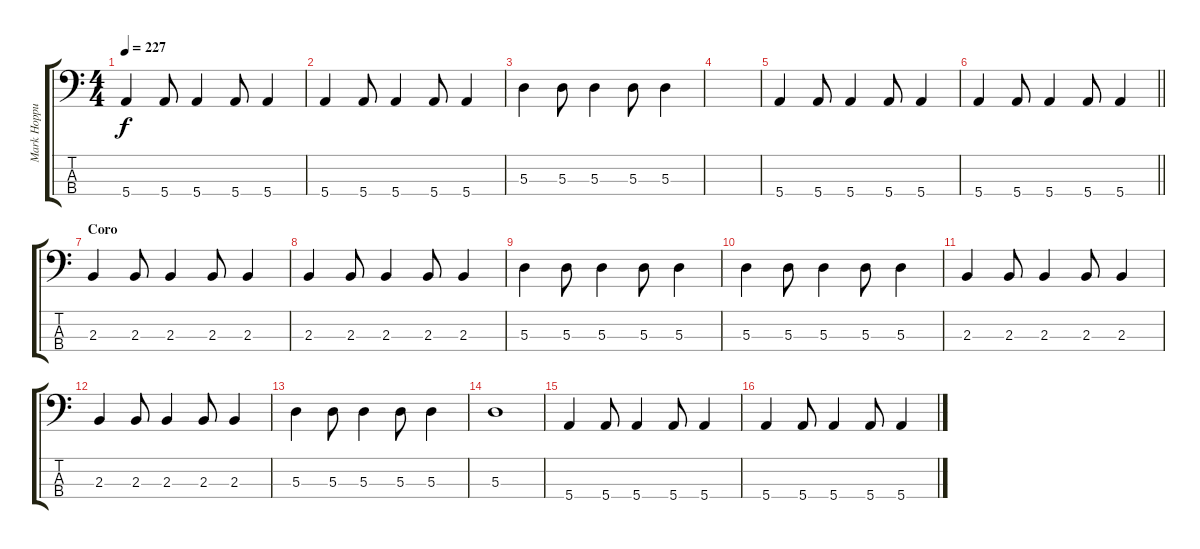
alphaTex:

\track ("Mark Hoppus - Bass" "Mark Hoppu") {instrument electricbasspick}
\staff {score tabs}
\tuning (G2 D2 A1 E1) {hide}
\ts (4 4)
\tempo 227
\clef f4
\ks c
5.4.4{dy f} 5.4.8 5.4.4 5.4.8 5.4.4 |
5.4.4 5.4.8 5.4.4 5.4.8 5.4.4 |
5.3.4 5.3.8 5.3.4 5.3.8 5.3.4 |
|
5.4.4 5.4.8 5.4.4 5.4.8 5.4.4 |
\barLineRight lightlight
5.4.4 5.4.8 5.4.4 5.4.8 5.4.4 |
\section ("" "Coro")
2.3.4 2.3.8 2.3.4 2.3.8 2.3.4 |
2.3.4 2.3.8 2.3.4 2.3.8 2.3.4 |
5.3.4 5.3.8 5.3.4 5.3.8 5.3.4 |
5.3.4 5.3.8 5.3.4 5.3.8 5.3.4 |
2.3.4 2.3.8 2.3.4 2.3.8 2.3.4 |
2.3.4 2.3.8 2.3.4 2.3.8 2.3.4 |
5.3.4 5.3.8 5.3.4 5.3.8 5.3.4 |
5.3.1 |
5.4.4 5.4.8 5.4.4 5.4.8 5.4.4 |
5.4.4 5.4.8 5.4.4 5.4.8 5.4.4
